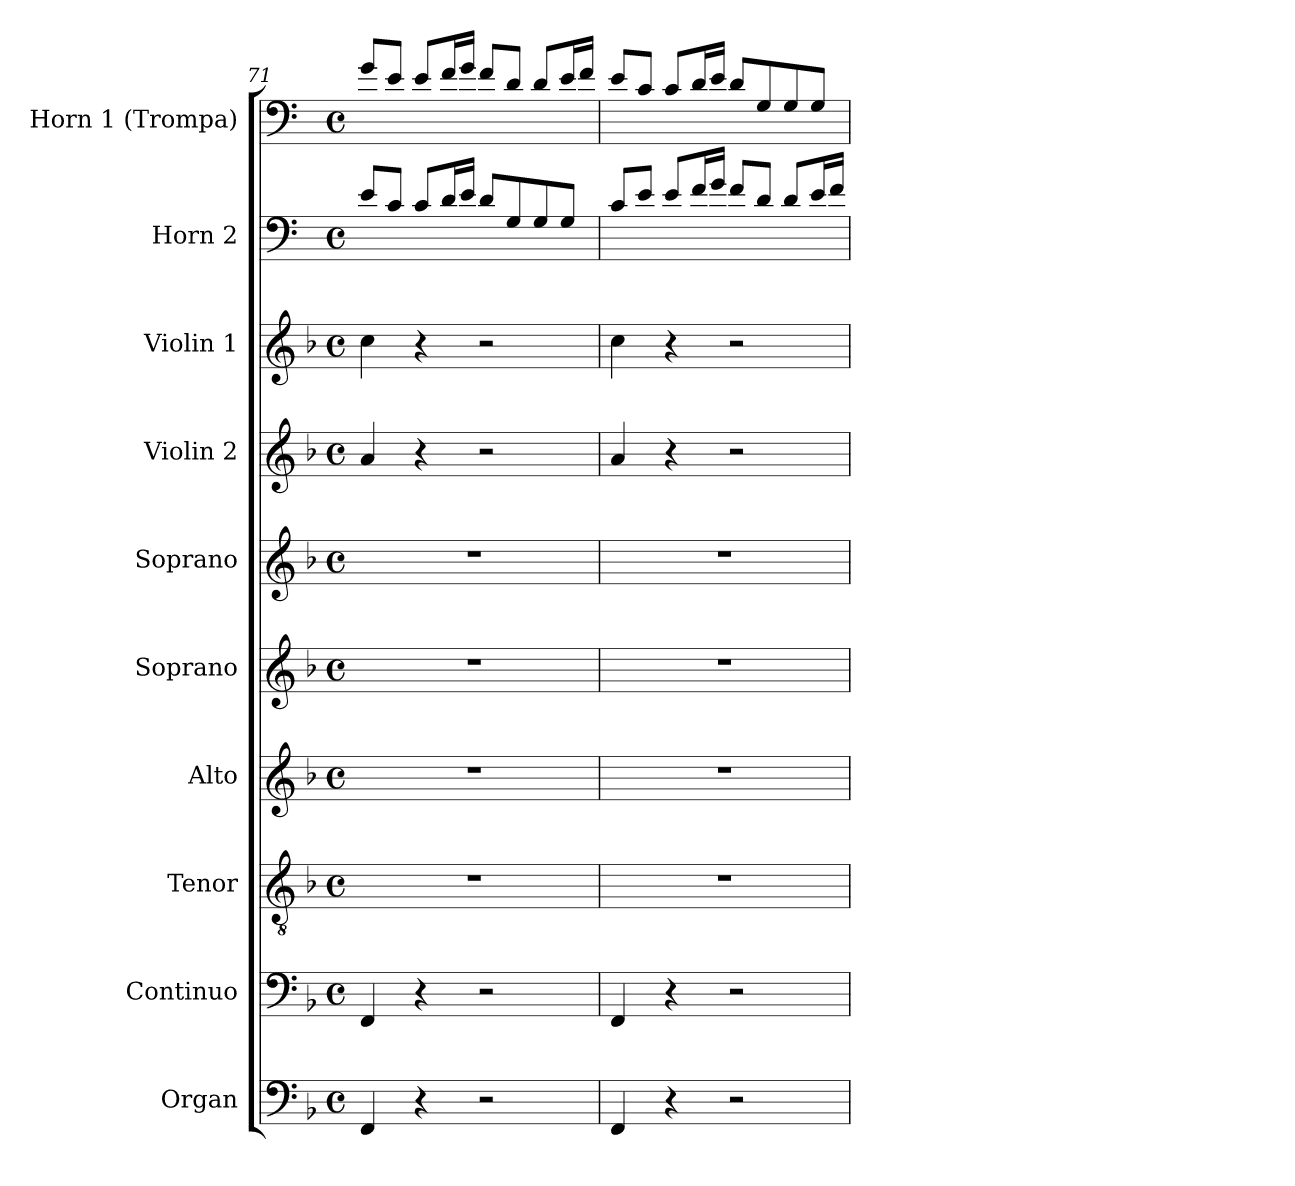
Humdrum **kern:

**kern	**kern	**kern	**kern	**kern	**kern	**kern	**kern	**kern	**kern
*part10	*part9	*part8	*part7	*part6	*part5	*part4	*part3	*part2	*part1
*staff10	*staff9	*staff8	*staff7	*staff6	*staff5	*staff4	*staff3	*staff2	*staff1
*I"Organ	*I"Continuo	*I"Tenor	*I"Alto	*I"Soprano	*I"Soprano	*I"Violin 2	*I"Violin 1	*I"Horn  2	*I"Horn  1 (Trompa)
*I'Org.	*I'Cont.	*I'T.	*I'A.	*I'S.	*I'S.	*I'Vln. 2	*I'Vln. 1	*I'Hn.	*I'Hn.
!!LO:LB:g=z
*clefF4	*clefF4	*clefGv2	*clefG2	*clefG2	*clefG2	*clefG2	*clefG2	*clefF4	*clefF4
*	*	*ITrd7c12	*	*	*	*	*	*ITrd4c7	*ITrd4c7
*k[b-]	*k[b-]	*k[b-]	*k[b-]	*k[b-]	*k[b-]	*k[b-]	*k[b-]	*k[b-]	*k[b-]
*F:	*F:	*F:	*F:	*F:	*F:	*F:	*F:	*F:	*F:
*M4/4	*M4/4	*M4/4	*M4/4	*M4/4	*M4/4	*M4/4	*M4/4	*M4/4	*M4/4
*met(c)	*met(c)	*met(c)	*met(c)	*met(c)	*met(c)	*met(c)	*met(c)	*met(c)	*met(c)
=71	=71	=71	=71	=71	=71	=71	=71	=71	=71
4FFi/	4FFi/	1r	1r	1r	1r	4ai/	4cci\	8Ai/L	8ci/L
.	.	.	.	.	.	.	.	8Fi/J	8Ai/J
4r	4r	.	.	.	.	4r	4r	8Fi/L	8Ai/L
.	.	.	.	.	.	.	.	16Gi/L	16B-i/L
.	.	.	.	.	.	.	.	16Ai/JJ	16ci/JJ
2r	2r	.	.	.	.	2r	2r	8Gi/L	8B-i/L
.	.	.	.	.	.	.	.	8Ci/	8Gi/J
.	.	.	.	.	.	.	.	8Ci/	8Gi/L
.	.	.	.	.	.	.	.	8Ci/J	16Ai/L
.	.	.	.	.	.	.	.	.	16B-i/JJ
=72	=72	=72	=72	=72	=72	=72	=72	=72	=72
4FFi/	4FFi/	1r	1r	1r	1r	4ai/	4cci\	8Fi/L	8Ai/L
.	.	.	.	.	.	.	.	8Ai/J	8Fi/J
4r	4r	.	.	.	.	4r	4r	8Ai/L	8Fi/L
.	.	.	.	.	.	.	.	16B-i/L	16Gi/L
.	.	.	.	.	.	.	.	16ci/JJ	16Ai/JJ
2r	2r	.	.	.	.	2r	2r	8B-i/L	8Gi/L
.	.	.	.	.	.	.	.	8Gi/J	8Ci/
.	.	.	.	.	.	.	.	8Gi/L	8Ci/
.	.	.	.	.	.	.	.	16Ai/L	8Ci/J
.	.	.	.	.	.	.	.	16B-i/JJ	.
=	=	=	=	=	=	=	=	=	=
*-	*-	*-	*-	*-	*-	*-	*-	*-	*-
